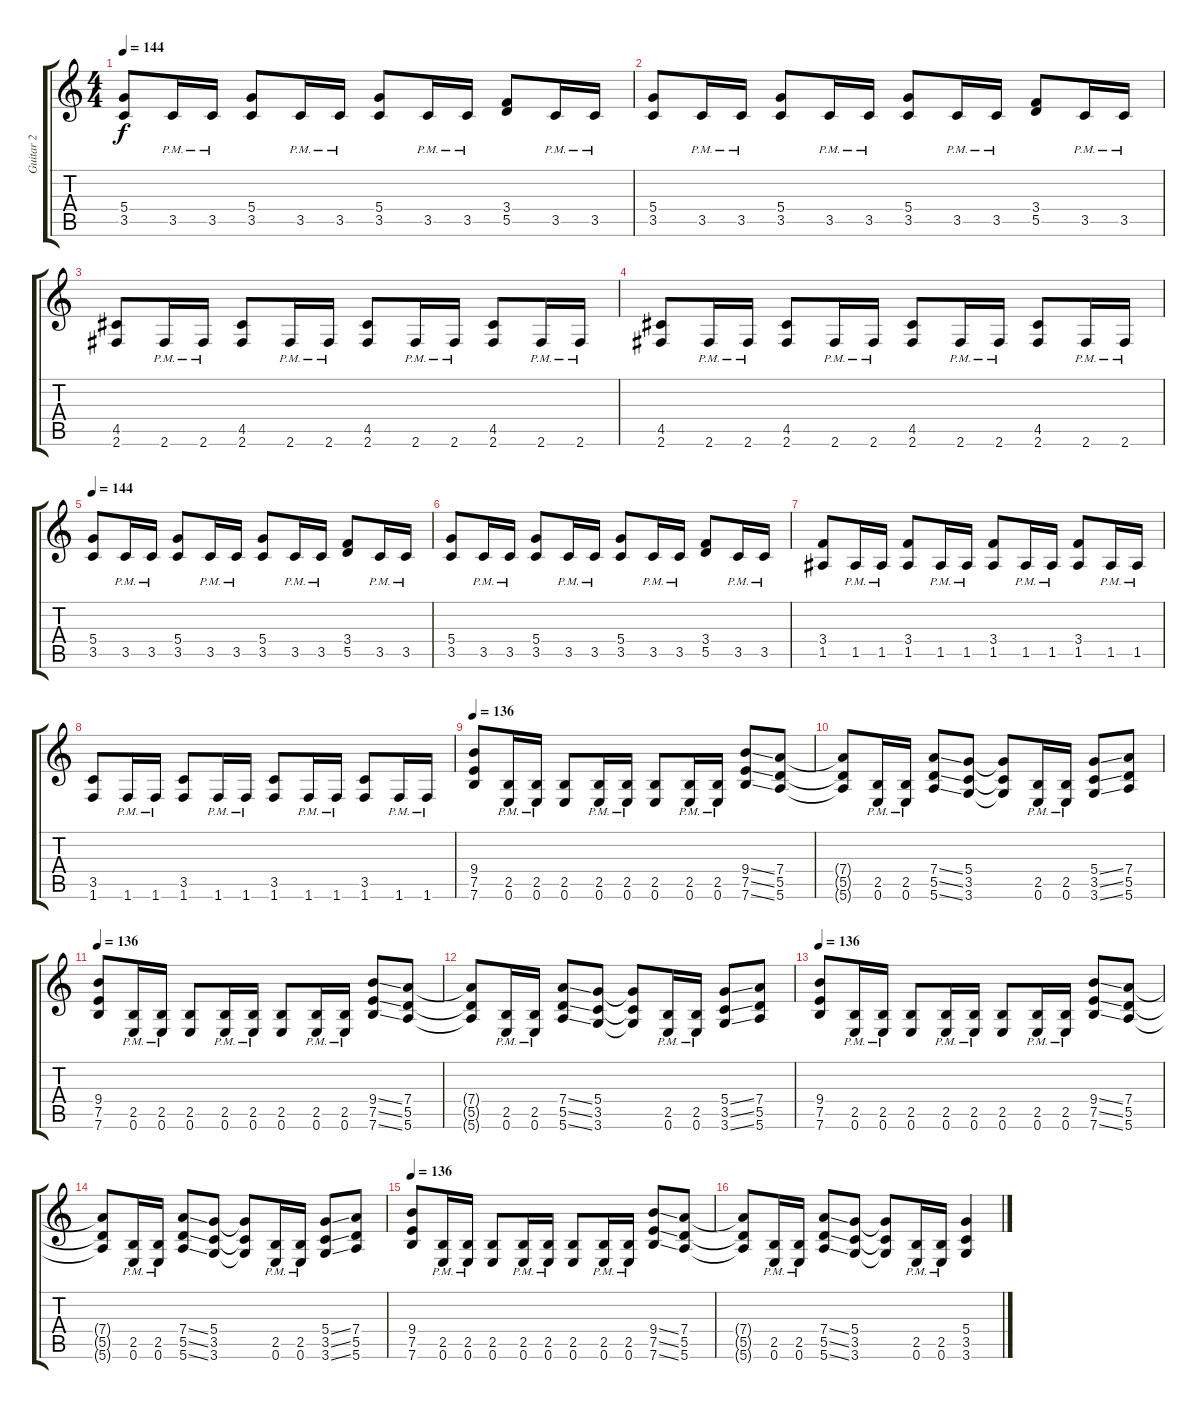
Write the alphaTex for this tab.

\track ("Guitar 2" "Guitar 2") {instrument distortionguitar}
\staff {score tabs}
\tuning (E4 B3 G3 D3 A2 E2) {hide}
\ts (4 4)
\tempo 144
\clef g2
\ks c
(5.4 3.5).8{dy f volume 15 balance 14} 3.5{pm}.16 3.5{pm}.16 (5.4 3.5).8 3.5{pm}.16 3.5{pm}.16 (5.4 3.5).8 3.5{pm}.16 3.5{pm}.16 (3.4 5.5).8 3.5{pm}.16 3.5{pm}.16 |
(5.4 3.5).8 3.5{pm}.16 3.5{pm}.16 (5.4 3.5).8 3.5{pm}.16 3.5{pm}.16 (5.4 3.5).8 3.5{pm}.16 3.5{pm}.16 (3.4 5.5).8 3.5{pm}.16 3.5{pm}.16 |
(4.5 2.6).8 2.6{pm}.16 2.6{pm}.16 (4.5 2.6).8 2.6{pm}.16 2.6{pm}.16 (4.5 2.6).8 2.6{pm}.16 2.6{pm}.16 (4.5 2.6).8 2.6{pm}.16 2.6{pm}.16 |
(4.5 2.6).8 2.6{pm}.16 2.6{pm}.16 (4.5 2.6).8 2.6{pm}.16 2.6{pm}.16 (4.5 2.6).8 2.6{pm}.16 2.6{pm}.16 (4.5 2.6).8 2.6{pm}.16 2.6{pm}.16 |
\tempo 144
(5.4 3.5).8 3.5{pm}.16 3.5{pm}.16 (5.4 3.5).8 3.5{pm}.16 3.5{pm}.16 (5.4 3.5).8 3.5{pm}.16 3.5{pm}.16 (3.4 5.5).8 3.5{pm}.16 3.5{pm}.16 |
(5.4 3.5).8 3.5{pm}.16 3.5{pm}.16 (5.4 3.5).8 3.5{pm}.16 3.5{pm}.16 (5.4 3.5).8 3.5{pm}.16 3.5{pm}.16 (3.4 5.5).8 3.5{pm}.16 3.5{pm}.16 |
(3.4 1.5).8 1.5{pm}.16 1.5{pm}.16 (3.4 1.5).8 1.5{pm}.16 1.5{pm}.16 (3.4 1.5).8 1.5{pm}.16 1.5{pm}.16 (3.4 1.5).8 1.5{pm}.16 1.5{pm}.16 |
(3.5 1.6).8 1.6{pm}.16 1.6{pm}.16 (3.5 1.6).8 1.6{pm}.16 1.6{pm}.16 (3.5 1.6).8 1.6{pm}.16 1.6{pm}.16 (3.5 1.6).8 1.6{pm}.16 1.6{pm}.16 |
\tempo 136
(9.4 7.5 7.6).8 (2.5{pm} 0.6{pm}).16 (2.5{pm} 0.6{pm}).16 (2.5 0.6).8 (2.5{pm} 0.6{pm}).16 (2.5{pm} 0.6{pm}).16 (2.5 0.6).8 (2.5{pm} 0.6{pm}).16 (2.5{pm} 0.6{pm}).16 (9.4{ss} 7.5{ss} 7.6{ss}).8 (7.4 5.5 5.6).8 |
(7.4{t} 5.5{t} 5.6{t}).8 (2.5{pm} 0.6{pm}).16 (2.5{pm} 0.6{pm}).16 (7.4{ss} 5.5{ss} 5.6{ss}).8 (5.4 3.5 3.6).8 (5.4{t} 3.5{t} 3.6{t}).8 (2.5{pm} 0.6{pm}).16 (2.5{pm} 0.6{pm}).16 (5.4{ss} 3.5{ss} 3.6{ss}).8 (7.4 5.5 5.6).8 |
\tempo 136
(9.4 7.5 7.6).8 (2.5{pm} 0.6{pm}).16 (2.5{pm} 0.6{pm}).16 (2.5 0.6).8 (2.5{pm} 0.6{pm}).16 (2.5{pm} 0.6{pm}).16 (2.5 0.6).8 (2.5{pm} 0.6{pm}).16 (2.5{pm} 0.6{pm}).16 (9.4{ss} 7.5{ss} 7.6{ss}).8 (7.4 5.5 5.6).8 |
(7.4{t} 5.5{t} 5.6{t}).8 (2.5{pm} 0.6{pm}).16 (2.5{pm} 0.6{pm}).16 (7.4{ss} 5.5{ss} 5.6{ss}).8 (5.4 3.5 3.6).8 (5.4{t} 3.5{t} 3.6{t}).8 (2.5{pm} 0.6{pm}).16 (2.5{pm} 0.6{pm}).16 (5.4{ss} 3.5{ss} 3.6{ss}).8 (7.4 5.5 5.6).8 |
\tempo 136
(9.4 7.5 7.6).8 (2.5{pm} 0.6{pm}).16 (2.5{pm} 0.6{pm}).16 (2.5 0.6).8 (2.5{pm} 0.6{pm}).16 (2.5{pm} 0.6{pm}).16 (2.5 0.6).8 (2.5{pm} 0.6{pm}).16 (2.5{pm} 0.6{pm}).16 (9.4{ss} 7.5{ss} 7.6{ss}).8 (7.4 5.5 5.6).8 |
(7.4{t} 5.5{t} 5.6{t}).8 (2.5{pm} 0.6{pm}).16 (2.5{pm} 0.6{pm}).16 (7.4{ss} 5.5{ss} 5.6{ss}).8 (5.4 3.5 3.6).8 (5.4{t} 3.5{t} 3.6{t}).8 (2.5{pm} 0.6{pm}).16 (2.5{pm} 0.6{pm}).16 (5.4{ss} 3.5{ss} 3.6{ss}).8 (7.4 5.5 5.6).8 |
\tempo 136
(9.4 7.5 7.6).8 (2.5{pm} 0.6{pm}).16 (2.5{pm} 0.6{pm}).16 (2.5 0.6).8 (2.5{pm} 0.6{pm}).16 (2.5{pm} 0.6{pm}).16 (2.5 0.6).8 (2.5{pm} 0.6{pm}).16 (2.5{pm} 0.6{pm}).16 (9.4{ss} 7.5{ss} 7.6{ss}).8 (7.4 5.5 5.6).8 |
(7.4{t} 5.5{t} 5.6{t}).8 (2.5{pm} 0.6{pm}).16 (2.5{pm} 0.6{pm}).16 (7.4{ss} 5.5{ss} 5.6{ss}).8 (5.4 3.5 3.6).8 (5.4{t} 3.5{t} 3.6{t}).8 (2.5{pm} 0.6{pm}).16 (2.5{pm} 0.6{pm}).16 (5.4{ss} 3.5{ss} 3.6{ss}).4
